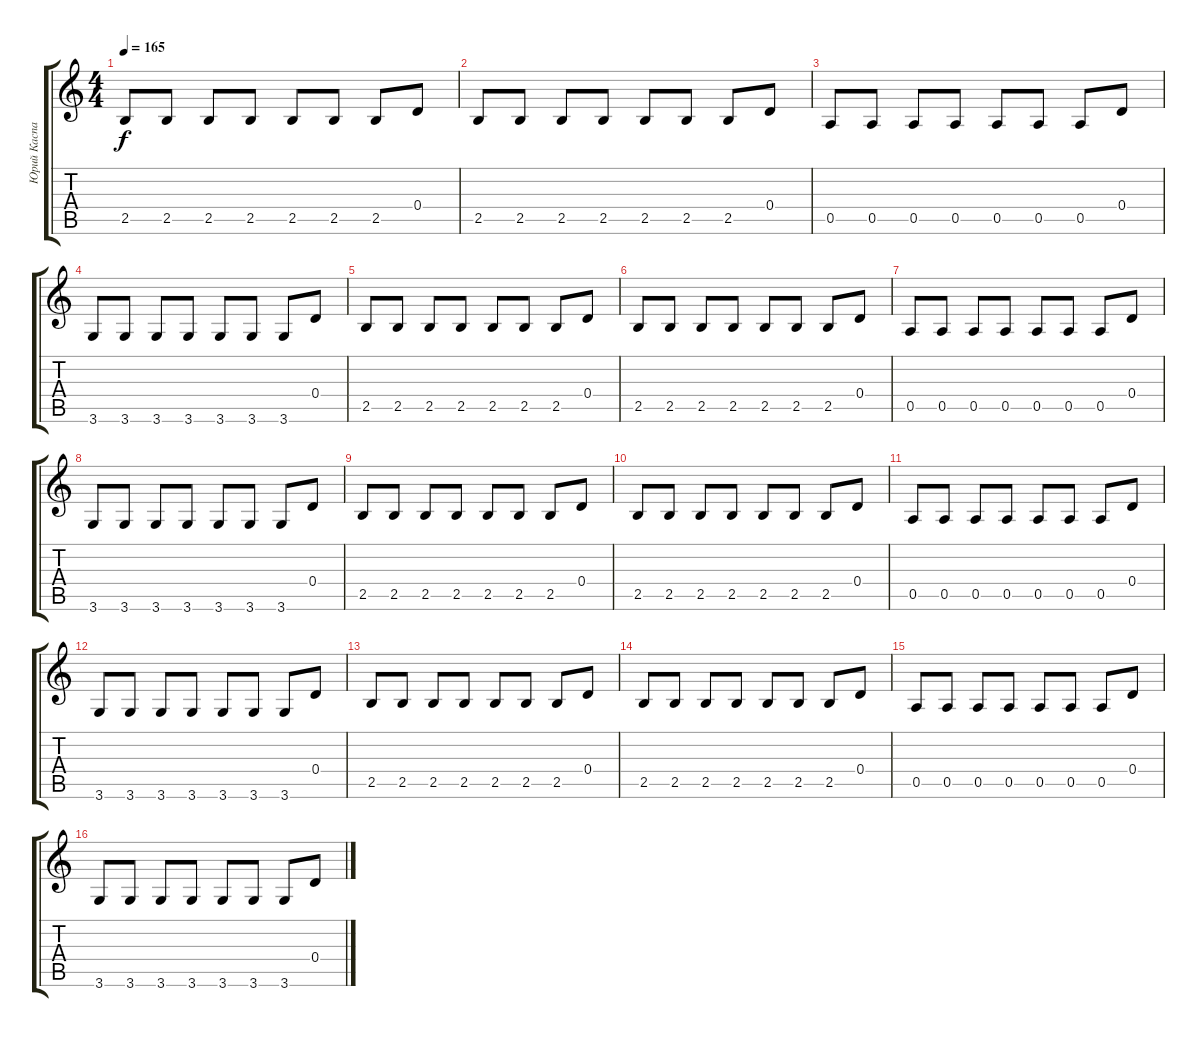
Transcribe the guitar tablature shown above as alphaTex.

\track ("Юрий Каспарян" "Юрий Каспа") {instrument overdrivenguitar}
\staff {score tabs}
\tuning (E4 B3 G3 D3 A2 E2) {hide}
\ts (4 4)
\tempo 165
\clef g2
\ks c
2.5.8{dy f} 2.5.8 2.5.8 2.5.8 2.5.8 2.5.8 2.5.8 0.4.8 |
2.5.8 2.5.8 2.5.8 2.5.8 2.5.8 2.5.8 2.5.8 0.4.8 |
0.5.8 0.5.8 0.5.8 0.5.8 0.5.8 0.5.8 0.5.8 0.4.8 |
3.6.8 3.6.8 3.6.8 3.6.8 3.6.8 3.6.8 3.6.8 0.4.8 |
2.5.8 2.5.8 2.5.8 2.5.8 2.5.8 2.5.8 2.5.8 0.4.8 |
2.5.8 2.5.8 2.5.8 2.5.8 2.5.8 2.5.8 2.5.8 0.4.8 |
0.5.8 0.5.8 0.5.8 0.5.8 0.5.8 0.5.8 0.5.8 0.4.8 |
3.6.8 3.6.8 3.6.8 3.6.8 3.6.8 3.6.8 3.6.8 0.4.8 |
2.5.8 2.5.8 2.5.8 2.5.8 2.5.8 2.5.8 2.5.8 0.4.8 |
2.5.8 2.5.8 2.5.8 2.5.8 2.5.8 2.5.8 2.5.8 0.4.8 |
0.5.8 0.5.8 0.5.8 0.5.8 0.5.8 0.5.8 0.5.8 0.4.8 |
3.6.8 3.6.8 3.6.8 3.6.8 3.6.8 3.6.8 3.6.8 0.4.8 |
2.5.8 2.5.8 2.5.8 2.5.8 2.5.8 2.5.8 2.5.8 0.4.8 |
2.5.8 2.5.8 2.5.8 2.5.8 2.5.8 2.5.8 2.5.8 0.4.8 |
0.5.8 0.5.8 0.5.8 0.5.8 0.5.8 0.5.8 0.5.8 0.4.8 |
3.6.8 3.6.8 3.6.8 3.6.8 3.6.8 3.6.8 3.6.8 0.4.8
